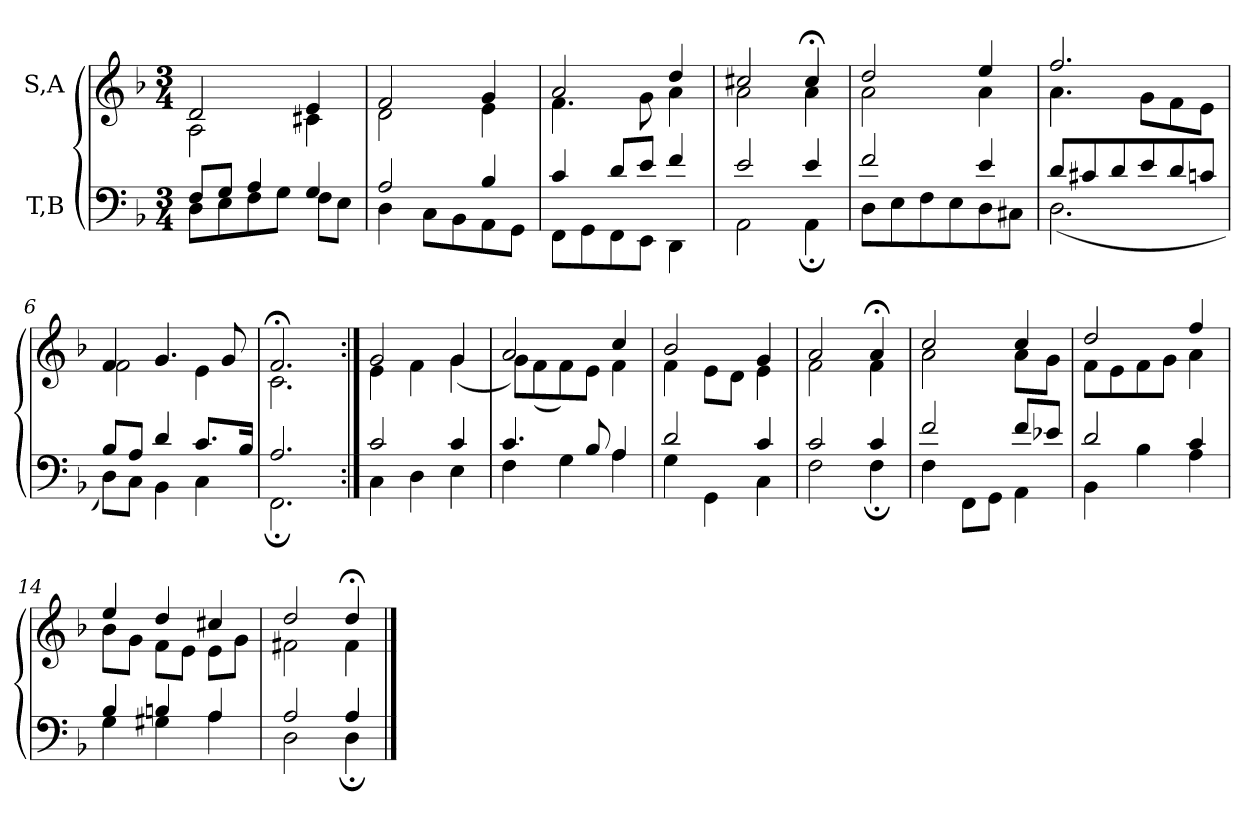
**kern	**kern
*part2	*part1
*staff2	*staff1
*I"T,B	*I"S,A
*clefF4	*clefG2
*k[b-]	*k[b-]
*M3/4	*M3/4
=	=
*^	*^
8FL	8DL	2d	2A
8GJ	8E	.	.
4A	8F	.	.
.	8GJ	.	.
4G	8FL	4e	4c#X
.	8EJ	.	.
=1	=1	=1	=1
2A	4D	2f	2d
.	8CL	.	.
.	8BB-	.	.
4B-	8AA	4g	4e
.	8GGJ	.	.
=2	=2	=2	=2
4c	8FFL	2a	4.f
.	8GG	.	.
8dL	8FF	.	.
8eJ	8EEJ	.	8g
4f	4DD	4dd	4a
=3	=3	=3	=3
2e	2AA	2cc#X	2a
4e	4AA;	4cc#;<	4a
=4	=4	=4	=4
2f	8DL	2dd	2a
.	8E	.	.
.	8F	.	.
.	8E	.	.
4e	8D	4ee	4a
.	8C#XJ	.	.
=5	=5	=5	=5
8dL	(<2.D	2.ff	4.a
8c#X	.	.	.
8d	.	.	.
8e	.	.	8gL
8d	.	.	8f
8cnJ	.	.	8eJ
=6	=6	=6	=6
8B-L	8DL)	4f	2f
8AJ	8CJ	.	.
4d	4BB-	4.g	.
8.cL	4C	.	4e
.	.	8g	.
16B-Jk	.	.	.
=7	=7	=7	=7
2.A	2.FF;	2.f;<	2.c
=8:|!	=8:|!	=8:|!	=8:|!
2c	4C	2g	4e
.	4D	.	4f
4c	4E	4g	(<4g
=9	=9	=9	=9
4.c	4F	2a	8gL)
.	.	.	(<8f
.	4G	.	8f)
8B-	.	.	8eJ
4A	4A	4cc	4f
=10	=10	=10	=10
2d	4G	2b-	4f
.	4GG	.	8eL
.	.	.	8dJ
4c	4C	4g	4e
=11	=11	=11	=11
2c	2F	2a	2f
4c	4F;	4a;<	4f
=12	=12	=12	=12
2f	4F	2cc	2a
.	8FFL	.	.
.	8GGJ	.	.
8fL	4AA	4cc	8aL
8e-XJ	.	.	8gJ
=13	=13	=13	=13
2d	4BB-	2dd	8fL
.	.	.	8e
.	4B-	.	8f
.	.	.	8gJ
4c	4A	4ff	4a
=14	=14	=14	=14
4B-	4G	4ee	8b-L
.	.	.	8gJ
4Bn	4G#X	4dd	8fL
.	.	.	8eJ
4A	4A	4cc#X	8eL
.	.	.	8gJ
=15	=15	=15	=15
2A	2D	2dd	2f#X
4A	4D;	4dd;<	4f#
*v	*v	*	*
*	*v	*v
==	==
*-	*-
